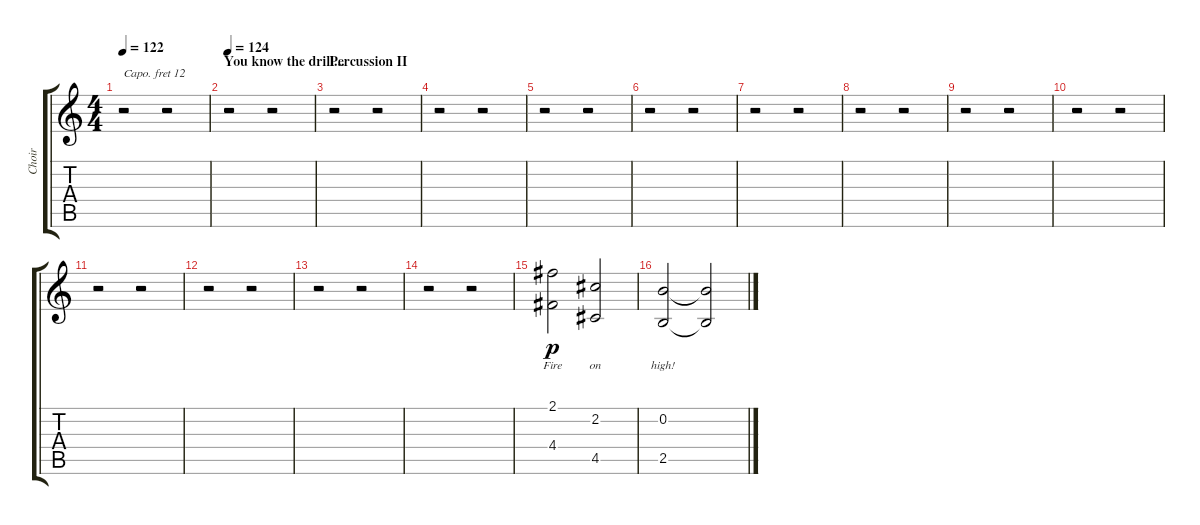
\track ("Choir" "Choir") {instrument choiraahs}
\staff {score tabs}
\capo 12
\tuning (E4 B3 G3 D3 A2 E2) {hide}
\ts (4 4)
\tempo 122
\clef g2
\ks c
r.2{dy f} r.2 |
\section ("" "You know the drill...")
\tempo 124
r.2 r.2 |
\section ("" "Percussion II")
r.2 r.2 |
r.2 r.2 |
r.2 r.2 |
r.2 r.2 |
r.2 r.2 |
r.2 r.2 |
r.2 r.2 |
r.2 r.2 |
r.2 r.2 |
r.2 r.2 |
r.2 r.2 |
r.2 r.2 |
(2.1 4.4).2{lyrics (0 "Fire") lyrics (1 "") lyrics (2 "") lyrics (3 "") lyrics (4 "") dy p} (2.2 4.5).2{lyrics (0 "on") lyrics (1 "") lyrics (2 "") lyrics (3 "") lyrics (4 "")} |
(0.2 2.5).2{lyrics (0 "high!") lyrics (1 "") lyrics (2 "") lyrics (3 "") lyrics (4 "")} (0.2{t} 2.5{t}).2{lyrics (0 "") lyrics (1 "") lyrics (2 "") lyrics (3 "") lyrics (4 "")}
